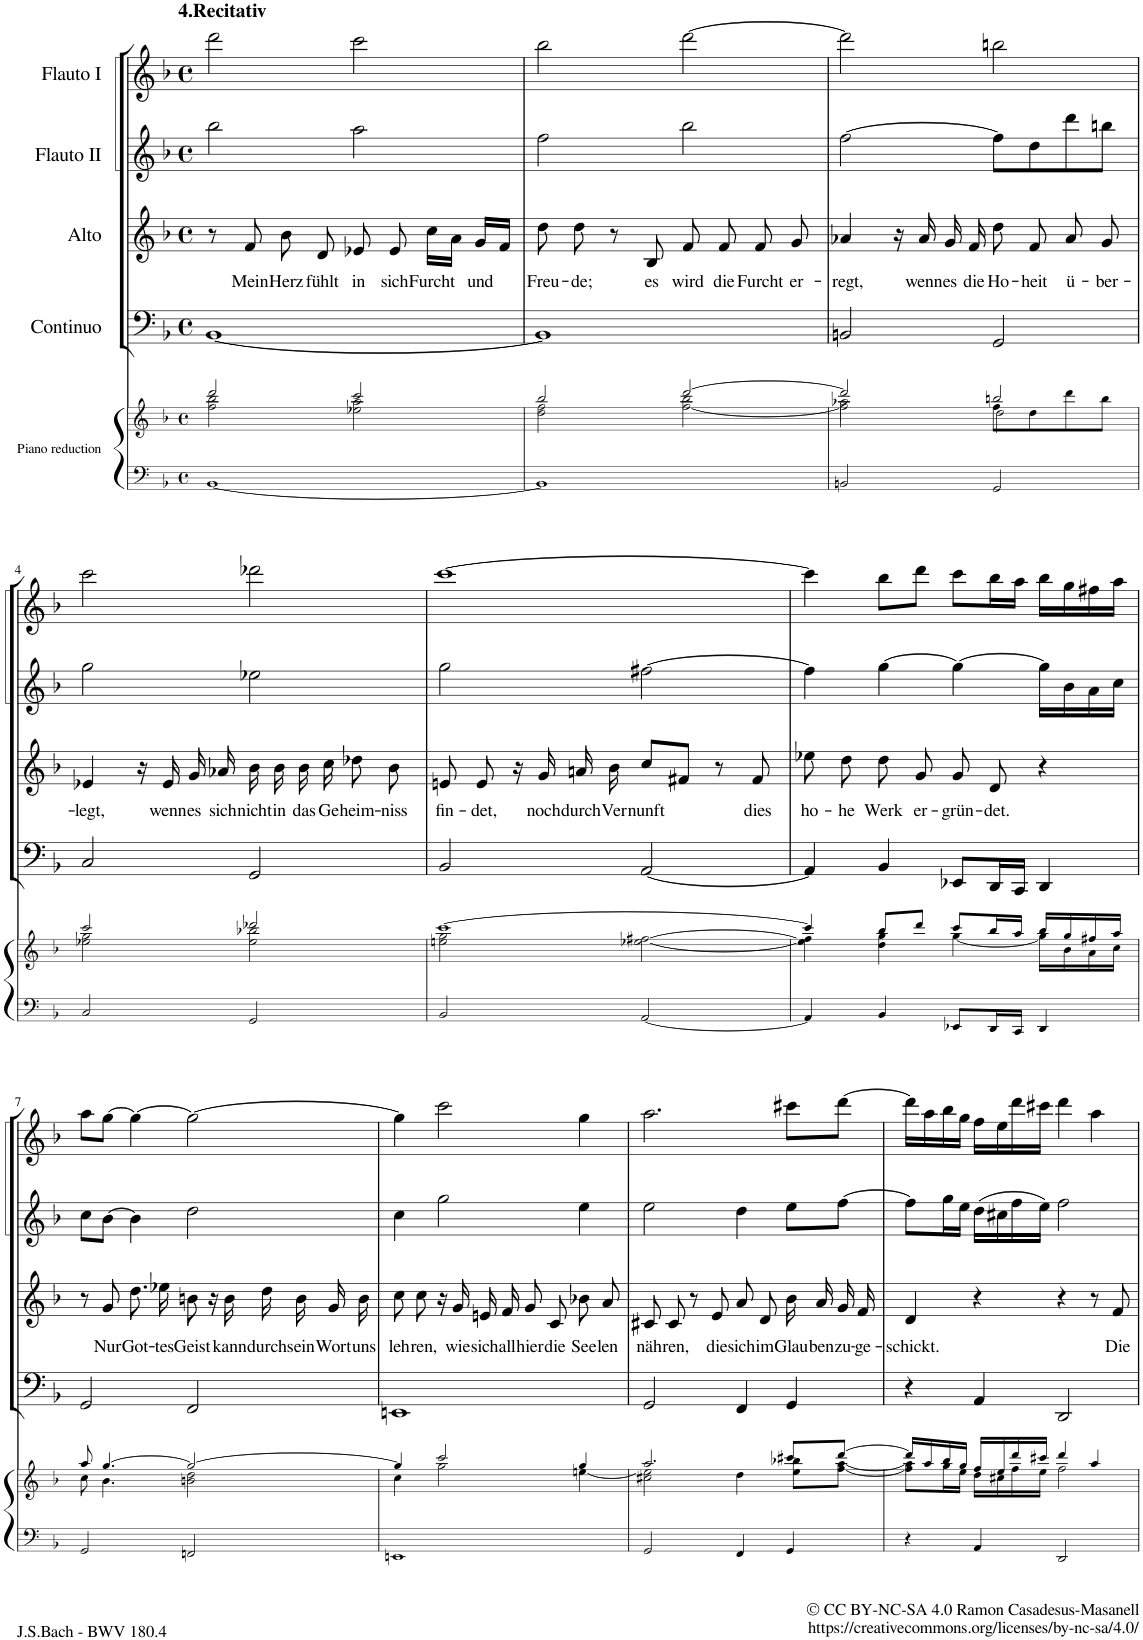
**kern	**kern	**kern	**kern	**text	**kern	**kern
*part5	*part5	*part4	*part3	*part3	*part2	*part1
*staff6	*staff5	*staff4	*staff3	*staff3	*staff2	*staff1
*I"Piano reduction	*	*I"Continuo	*I"Alto	*	*I"Flauto II	*I"Flauto I
*I'Pno	*	*	*	*	*I'Fl	*I'Fl
*stria5	*stria5	*	*	*	*	*
*clefF4	*clefG2	*clefF4	*clefG2	*	*clefG2	*clefG2
*k[b-]	*k[b-]	*k[b-]	*k[b-]	*	*k[b-]	*k[b-]
*M4/4	*M4/4	*M4/4	*M4/4	*	*M4/4	*M4/4
*met(c)	*met(c)	*met(c)	*met(c)	*	*met(c)	*met(c)
=1	=1	=1	=1	=1	=1	=1
*	*^	*	*	*	*	*
!	!	!	!	!	!	!	!LO:TX:a:B:t=4.Recitativ
[1BB-	2ddd/	2ff\ 2bb-\	[1BB-	8r	.	2bb-\	2ddd\
!	!	!	!	!	!LO:LY:b	!	!
.	.	.	.	8f/	Mein	.	.
!	!	!	!	!	!LO:LY:b	!	!
.	.	.	.	8b-\	Herz	.	.
!	!	!	!	!	!LO:LY:b	!	!
.	.	.	.	8d/	fühlt	.	.
!	!	!	!	!	!LO:LY:b	!	!
.	2ccc/	2ee-X\ 2aa\	.	8e-X/	in	2aa\	2ccc\
!	!	!	!	!	!LO:LY:b	!	!
.	.	.	.	8e-/	sich	.	.
!	!	!	!	!	!LO:LY:b	!	!
.	.	.	.	16cc\LL	Furcht	.	.
.	.	.	.	16a\JJ	.	.	.
!	!	!	!	!	!LO:LY:b	!	!
.	.	.	.	16g/LL	und	.	.
.	.	.	.	16f/JJ	.	.	.
=2	=2	=2	=2	=2	=2	=2	=2
!	!	!	!	!	!LO:LY:b	!	!
1BB-]	2bb-/	2dd\ 2ff\	1BB-]	8dd\	Freu-	2ff\	2bb-\
!	!	!	!	!	!LO:LY:b	!	!
.	.	.	.	8dd\	-de;	.	.
.	.	.	.	8r	.	.	.
!	!	!	!	!	!LO:LY:b	!	!
.	.	.	.	8B-/	es	.	.
!	!	!	!	!	!LO:LY:b	!	!
.	[2ddd/	[2ff\ 2bb-\	.	8f/	wird	2bb-\	[2ddd\
!	!	!	!	!	!LO:LY:b	!	!
.	.	.	.	8f/	die	.	.
!	!	!	!	!	!LO:LY:b	!	!
.	.	.	.	8f/	Furcht	.	.
!	!	!	!	!	!LO:LY:b	!	!
.	.	.	.	8g/	er-	.	.
=3	=3	=3	=3	=3	=3	=3	=3
*	*	*^	*	*	*	*	*
!	!	!	!	!	!	!LO:LY:b	!	!
2BBn/	2ddd/]	2ff\]	2aa-X\	2BBn/	4a-X/	-regt,	[2ff\	2ddd\]
.	.	.	.	.	16r	.	.	.
!	!	!	!	!	!	!LO:LY:b	!	!
.	.	.	.	.	16a-/	wenn	.	.
!	!	!	!	!	!	!LO:LY:b	!	!
.	.	.	.	.	16g/	es	.	.
!	!	!	!	!	!	!LO:LY:b	!	!
.	.	.	.	.	16f/	die	.	.
!	!	!	!	!	!	!LO:LY:b	!	!
2GG/	2bbn/	8ff\L	2dd\	2GG/	8dd\	Ho-	8ff\L]	2bbn\
!	!	!	!	!	!	!LO:LY:b	!	!
.	.	8dd\	.	.	8f/	-heit	8dd\	.
!	!	!	!	!	!	!LO:LY:b	!	!
.	.	8ddd\	.	.	8a-/	ü-	8ddd\	.
!	!	!	!	!	!	!LO:LY:b	!	!
.	.	8bb\J	.	.	8g/	-ber-	8bbn\J	.
*	*	*v	*v	*	*	*	*	*
!!LO:LB:g=z
=4	=4	=4	=4	=4	=4	=4	=4
!	!	!	!	!	!LO:LY:b	!	!
2C/	2ccc/	2ee-X\ 2gg\	2C/	4e-X/	-legt,	2gg\	2ccc\
.	.	.	.	16r	.	.	.
!	!	!	!	!	!LO:LY:b	!	!
.	.	.	.	16e-/	wenn	.	.
!	!	!	!	!	!LO:LY:b	!	!
.	.	.	.	16g/	es	.	.
!	!	!	!	!	!LO:LY:b	!	!
.	.	.	.	16a-X/	sich	.	.
!	!	!	!	!	!LO:LY:b	!	!
2GG/	2ddd-X/	2ee-\ 2bb-X\	2GG/	16b-\	nicht	2ee-X\	2ddd-X\
!	!	!	!	!	!LO:LY:b	!	!
.	.	.	.	16b-\	in	.	.
!	!	!	!	!	!LO:LY:b	!	!
.	.	.	.	16b-\	das	.	.
!	!	!	!	!	!LO:LY:b	!	!
.	.	.	.	16cc\	Ge-	.	.
!	!	!	!	!	!LO:LY:b	!	!
.	.	.	.	8dd-X\	-heim-	.	.
!	!	!	!	!	!LO:LY:b	!	!
.	.	.	.	8b-\	-niss	.	.
=5	=5	=5	=5	=5	=5	=5	=5
!	!	!	!	!	!LO:LY:b	!	!
2BB-/	[1ccc	2een\ 2gg\	2BB-/	8en/	fin-	2gg\	[1ccc
!	!	!	!	!	!LO:LY:b	!	!
.	.	.	.	8e/	-det,	.	.
.	.	.	.	16r	.	.	.
!	!	!	!	!	!LO:LY:b	!	!
.	.	.	.	16g/	noch	.	.
!	!	!	!	!	!LO:LY:b	!	!
.	.	.	.	16an/	durch	.	.
!	!	!	!	!	!LO:LY:b	!	!
.	.	.	.	16b-\	Ver-	.	.
!	!	!	!	!	!LO:LY:b	!	!
[2AA/	.	[2ee-X\ [>2ff#X\	[2AA/	8cc/L	-nunft	[2ff#X\	.
.	.	.	.	8f#X/J	.	.	.
.	.	.	.	8r	.	.	.
!	!	!	!	!	!LO:LY:b	!	!
.	.	.	.	8f#/	dies	.	.
=6	=6	=6	=6	=6	=6	=6	=6
!	!	!	!	!	!LO:LY:b	!	!
4AA/]	4ccc/]	4ee-\] 4ff#\]	4AA/]	8ee-X\	ho-	4ff#\]	4ccc\]
!	!	!	!	!	!LO:LY:b	!	!
.	.	.	.	8dd\	-he	.	.
!	!	!	!	!	!LO:LY:b	!	!
4BB-/	8bb-/L	4dd\ 4gg\	4BB-/	8dd\	Werk	[4gg\	8bb-\L
!	!	!	!	!	!LO:LY:b	!	!
.	8ddd/J	.	.	8g/	er-	.	8ddd\J
!	!	!	!	!	!LO:LY:b	!	!
8EE-X/L	8ccc/L	[4gg\	8EE-X/L	8g/	-grün-	4gg\_	8ccc\L
!	!	!	!	!	!LO:LY:b	!	!
16DD/L	16bb-/L	.	16DD/L	8d/	-det.	.	16bb-\L
16CC/JJ	16aa/JJ	.	16CC/JJ	.	.	.	16aa\JJ
4DD/	16bb-/LL	16gg\LL]	4DD/	4r	.	16gg\LL]	16bb-\LL
.	16gg/	16b-\	.	.	.	16b-\	16gg\
.	16ff#X/	16a\	.	.	.	16a\	16ff#X\
.	16aa/JJ	16cc\JJ	.	.	.	16cc\JJ	16aa\JJ
!!LO:LB:g=z
=7	=7	=7	=7	=7	=7	=7	=7
2GG/	8aa/	8cc\	2GG/	8r	.	8cc\L	8aa\L
!	!	!	!	!	!LO:LY:b	!	!
.	[4.gg/	4.b-\	.	8g/	Nur	[8b-\J	[8gg\J
!	!	!	!	!	!LO:LY:b	!	!
.	.	.	.	8.dd\	Got-	4b-\]	4gg\_
!	!	!	!	!	!LO:LY:b	!	!
.	.	.	.	16ee-X\	-tes	.	.
!	!	!	!	!	!LO:LY:b	!	!
2FFn/	2gg/_	2bn\ 2dd\	2FF/	8bn\	Geist	2dd\	2gg\_
.	.	.	.	16r	.	.	.
!	!	!	!	!	!LO:LY:b	!	!
.	.	.	.	16b\	kann	.	.
!	!	!	!	!	!LO:LY:b	!	!
.	.	.	.	16dd\	durch	.	.
!	!	!	!	!	!LO:LY:b	!	!
.	.	.	.	16b\	sein	.	.
!	!	!	!	!	!LO:LY:b	!	!
.	.	.	.	16g/	Wort	.	.
!	!	!	!	!	!LO:LY:b	!	!
.	.	.	.	16b\	uns	.	.
=8	=8	=8	=8	=8	=8	=8	=8
!	!	!	!	!	!LO:LY:b	!	!
1EEn	4gg/]	4cc\	1EEn	8cc\	leh-	4cc\	4gg\]
!	!	!	!	!	!LO:LY:b	!	!
.	.	.	.	8cc\	-ren,	.	.
.	2ccc/	2gg\	.	16r	.	2gg\	2ccc\
!	!	!	!	!	!LO:LY:b	!	!
.	.	.	.	16g/	wie	.	.
!	!	!	!	!	!LO:LY:b	!	!
.	.	.	.	16en/	sich	.	.
!	!	!	!	!	!LO:LY:b	!	!
.	.	.	.	16f/	all-	.	.
!	!	!	!	!	!LO:LY:b	!	!
.	.	.	.	8g/	-hier	.	.
!	!	!	!	!	!LO:LY:b	!	!
.	.	.	.	8c/	die	.	.
!	!	!	!	!	!LO:LY:b	!	!
.	4gg/	[4een\	.	8b-X\	See-	4ee\	4gg\
!	!	!	!	!	!LO:LY:b	!	!
.	.	.	.	8a/	-len	.	.
=9	=9	=9	=9	=9	=9	=9	=9
!	!	!	!	!	!LO:LY:b	!	!
2GG/	2.aa/	2cc#X\ 2ee\]	2GG/	8c#X/	näh-	2ee\	2.aa\
!	!	!	!	!	!LO:LY:b	!	!
.	.	.	.	8c#/	-ren,	.	.
.	.	.	.	8r	.	.	.
!	!	!	!	!	!LO:LY:b	!	!
.	.	.	.	8e/	die	.	.
!	!	!	!	!	!LO:LY:b	!	!
4FF/	.	4dd\	4FF/	8a/	sich	4dd\	.
!	!	!	!	!	!LO:LY:b	!	!
.	.	.	.	8d/	im	.	.
!	!	!	!	!	!LO:LY:b	!	!
4GG/	8ccc#X/L	8ee\ 8bb-X\L	4GG/	16b-\	Glau-	8ee\L	8ccc#X\L
!	!	!	!	!	!LO:LY:b	!	!
.	.	.	.	16a/	-ben	.	.
!	!	!	!	!	!LO:LY:b	!	!
.	[8ddd/J	[8ff\ [8aa\J	.	16g/	zu-	[8ff\J	[8ddd\J
!	!	!	!	!	!LO:LY:b	!	!
.	.	.	.	16f/	-ge-	.	.
=10	=10	=10	=10	=10	=10	=10	=10
!	!	!	!	!	!LO:LY:b	!	!
4r	16ddd/LL]	8ff\] 8aa\]L	4r	4d/	-schickt.	8ff\L]	16ddd\LL]
.	16aa/	.	.	.	.	.	16aa\
.	16bb-/	16gg\L	.	.	.	16gg\L	16bb-\
.	16gg/JJ	16ee\JJ	.	.	.	16ee\JJ	16gg\JJ
4AA/	16ff/LL	16dd\LL	4AA/	4r	.	(16dd\LL	16ff\LL
.	16ee/	16cc#X\	.	.	.	16cc#X\	16ee\
.	16ddd/	16ff\	.	.	.	16ff\	16ddd\
.	16ccc#X/JJ	16ee\JJ	.	.	.	16ee\JJ)	16ccc#X\JJ
2DD/	4ddd/	2ff\	2DD/	4r	.	2ff\	4ddd\
.	4aa/	.	.	8r	.	.	4aa\
!	!	!	!	!	!LO:LY:b	!	!
.	.	.	.	8f/	Die	.	.
*	*v	*v	*	*	*	*	*
=	=	=	=	=	=	=
*-	*-	*-	*-	*-	*-	*-
